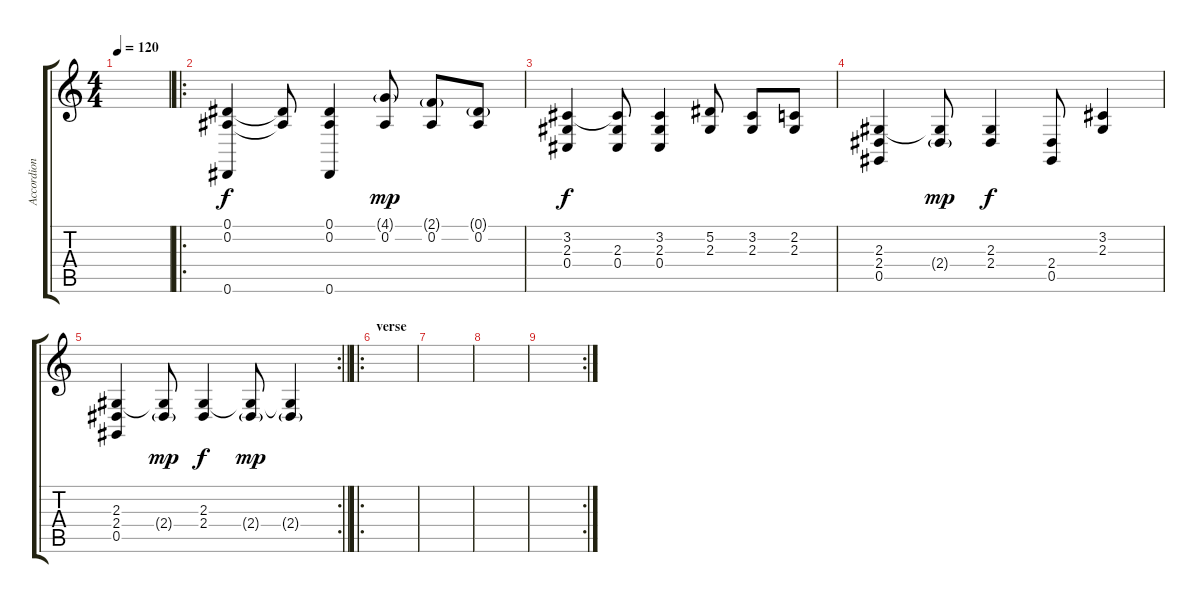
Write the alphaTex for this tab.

\track ("Accordion" "Accordion") {instrument accordion}
\staff {score tabs}
\tuning (Eb4 Bb3 Gb3 Db3 Ab2 Eb2) {hide}
\ts (4 4)
\tempo 120
\clef g2
\ks c
|
\ro
(0.1 0.2 0.6).4 (0.1{t} 0.2{t}).8 (0.1 0.2 0.6).4 (4.1{g} 0.2).8{dy mp} (2.1{g} 0.2).8 (0.1{g} 0.2).8 |
(3.2 2.3 0.4).4{dy f} (3.2{t} 2.3 0.4).8 (3.2 2.3 0.4).4 (5.2 2.3).8 (3.2 2.3).8 (2.2 2.3).8 |
(2.3 2.4 0.5).4 (2.3{t} 2.4{g}).8{dy mp} (2.3 2.4).4{dy f} (2.4 0.5).8 (3.2 2.3).4 |
\rc 2
\barLineRight lightlight
(2.3 2.4 0.5).4 (2.3{t} 2.4{g}).8{dy mp} (2.3 2.4).4{dy f} (2.3{t} 2.4{g}).8{dy mp} (2.3{t} 2.4{g}).4 |
\ro
\section ("" "verse")
|
|
|
\rc 2
